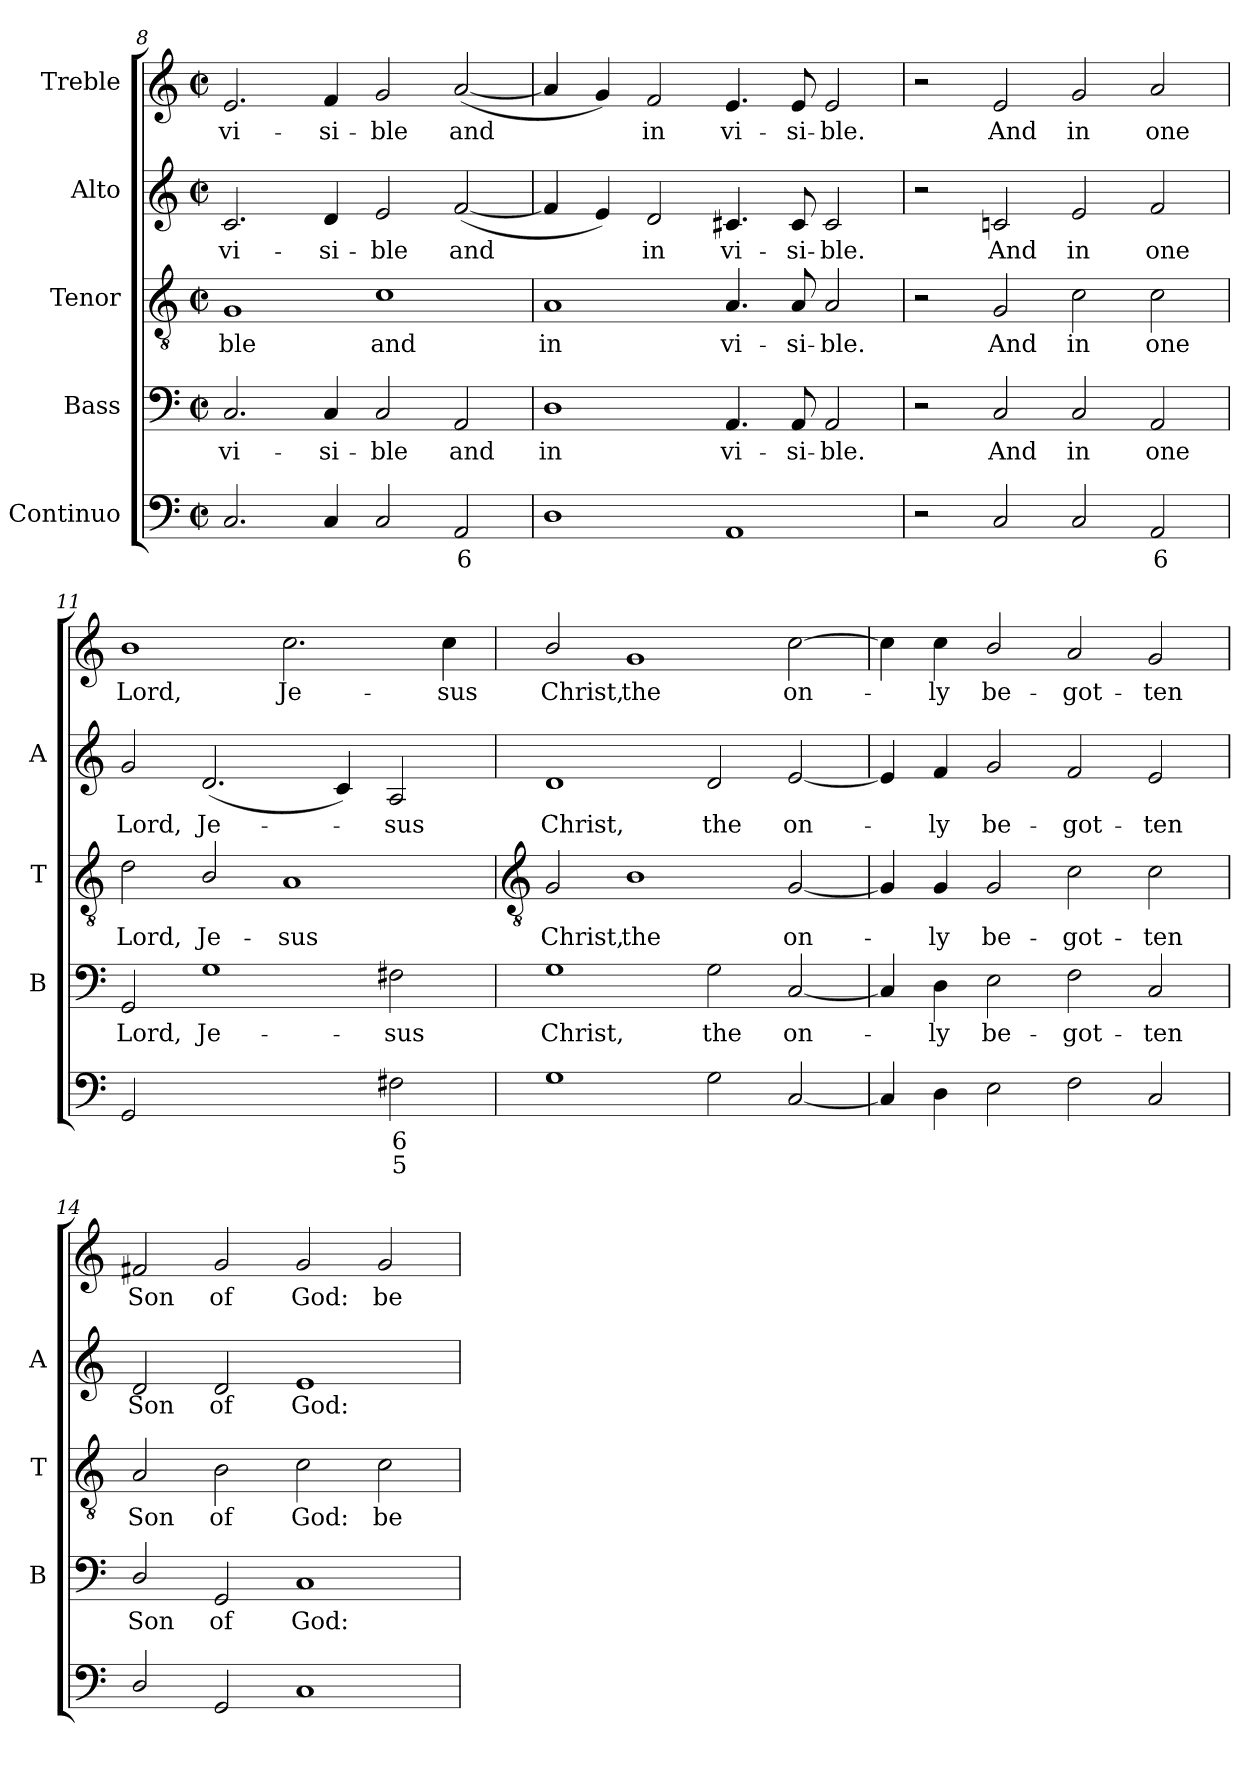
**kern	**text	**text	**text	**kern	**text	**kern	**text	**kern	**text	**kern	**text
*part5	*part5	*part5	*part5	*part4	*part4	*part3	*part3	*part2	*part2	*part1	*part1
*staff5	*staff5	*staff5	*staff5	*staff4	*staff4	*staff3	*staff3	*staff2	*staff2	*staff1	*staff1
*I"Continuo	*	*	*	*I"Bass	*	*I"Tenor	*	*I"Alto	*	*I"Treble	*
*	*	*	*	*I'B	*	*I'T	*	*I'A	*	*	*
*clefF4	*	*	*	*clefF4	*	*clefGv2	*	*clefG2	*	*clefG2	*
*k[]	*	*	*	*k[]	*	*k[]	*	*k[]	*	*k[]	*
*C:	*	*	*	*C:	*	*C:	*	*C:	*	*C:	*
*M4/2	*	*	*	*M4/2	*	*M4/2	*	*M4/2	*	*M4/2	*
*met(c|)	*	*	*	*met(c|)	*	*met(c|)	*	*met(c|)	*	*met(c|)	*
=8	=8	=8	=8	=8	=8	=8	=8	=8	=8	=8	=8
!	!	!	!	!	!LO:LY:b	!	!LO:LY:b	!	!LO:LY:b	!	!LO:LY:b
2.C	.	.	.	2.C	vi-	1G	-ble	2.c	vi-	2.e	vi-
!	!	!	!	!	!LO:LY:b	!	!	!	!LO:LY:b	!	!LO:LY:b
4C	.	.	.	4C	-si-	.	.	4d	-si-	4f	-si-
!	!	!	!	!	!LO:LY:b	!	!LO:LY:b	!	!LO:LY:b	!	!LO:LY:b
2C	.	.	.	2C	-ble	1c	and	2e	-ble	2g	-ble
!	!LO:LY:b	!	!	!	!LO:LY:b	!	!	!	!LO:LY:b	!	!LO:LY:b
2AA	6	.	.	2AA	and	.	.	(<[2f	and	(<[2a	and
=9	=9	=9	=9	=9	=9	=9	=9	=9	=9	=9	=9
!	!	!	!	!	!LO:LY:b	!	!LO:LY:b	!	!	!	!
1D	.	.	.	1D	in	1A	in	4f]	.	4a]	.
.	.	.	.	.	.	.	.	4e)	.	4g)	.
!	!	!	!	!	!	!	!	!	!LO:LY:b	!	!LO:LY:b
.	.	.	.	.	.	.	.	2d	in	2f	in
!	!	!	!	!	!LO:LY:b	!	!LO:LY:b	!	!LO:LY:b	!	!LO:LY:b
1AA	.	.	.	4.AA	vi-	4.A	vi-	4.c#X	vi-	4.e	vi-
!	!	!	!	!	!LO:LY:b	!	!LO:LY:b	!	!LO:LY:b	!	!LO:LY:b
.	.	.	.	8AA	-si-	8A	-si-	8c#	-si-	8e	-si-
!	!	!	!	!	!LO:LY:b	!	!LO:LY:b	!	!LO:LY:b	!	!LO:LY:b
.	.	.	.	2AA	-ble.	2A	-ble.	2c#	-ble.	2e	-ble.
=10	=10	=10	=10	=10	=10	=10	=10	=10	=10	=10	=10
2r	.	.	.	2r	.	2r	.	2r	.	2r	.
!	!	!	!	!	!LO:LY:b	!	!LO:LY:b	!	!LO:LY:b	!	!LO:LY:b
2C	.	.	.	2C	And	2G	And	2cn	And	2e	And
!	!	!	!	!	!LO:LY:b	!	!LO:LY:b	!	!LO:LY:b	!	!LO:LY:b
2C	.	.	.	2C	in	2c	in	2e	in	2g	in
!	!LO:LY:b	!	!	!	!LO:LY:b	!	!LO:LY:b	!	!LO:LY:b	!	!LO:LY:b
2AA	6	.	.	2AA	one	2c	one	2f	one	2a	one
=11	=11	=11	=11	=11	=11	=11	=11	=11	=11	=11	=11
!	!	!	!	!	!LO:LY:b	!	!LO:LY:b	!	!LO:LY:b	!	!LO:LY:b
2GG	.	.	.	2GG	Lord,	2d	Lord,	2g	Lord,	1b	Lord,
!	!LO:LY:b	!LO:LY:b	!	!	!LO:LY:b	!	!LO:LY:b	!	!LO:LY:b	!	!
[2Gyy	5	3	.	1G	Je-	2B/	Je-	(<2.d	Je-	.	.
!	!LO:LY:b	!LO:LY:b	!LO:LY:b	!	!	!	!LO:LY:b	!	!	!	!LO:LY:b
2Gyy]	5	4	2	.	.	1A	-sus	.	.	2.cc	Je-
.	.	.	.	.	.	.	.	4c)	.	.	.
!	!LO:LY:b	!LO:LY:b	!	!	!LO:LY:b	!	!	!	!LO:LY:b	!	!
2F#X	6	5	.	2F#X	-sus	.	.	2A	sus	.	.
!	!	!	!	!	!	!	!	!	!	!	!LO:LY:b
.	.	.	.	.	.	.	.	.	.	4cc	-sus
!!LO:LB:g=z
=12	=12	=12	=12	=12	=12	=12	=12	=12	=12	=12	=12
*	*	*	*	*	*	*clefGv2	*	*	*	*	*
!	!	!	!	!	!LO:LY:b	!	!LO:LY:b	!	!LO:LY:b	!	!LO:LY:b
1G	.	.	.	1G	Christ,	2G	Christ,	1d	Christ,	2b/	Christ,
!	!	!	!	!	!	!	!LO:LY:b	!	!	!	!LO:LY:b
.	.	.	.	.	.	1B	the	.	.	1g	the
!	!	!	!	!	!LO:LY:b	!	!	!	!LO:LY:b	!	!
2G	.	.	.	2G	the	.	.	2d	the	.	.
!	!	!	!	!	!LO:LY:b	!	!LO:LY:b	!	!LO:LY:b	!	!LO:LY:b
[2C	.	.	.	[2C	on-	[2G	on-	[2e	on-	[2cc	on-
=13	=13	=13	=13	=13	=13	=13	=13	=13	=13	=13	=13
4C]	.	.	.	4C]	.	4G]	.	4e]	.	4cc]	.
!	!	!	!	!	!LO:LY:b	!	!LO:LY:b	!	!LO:LY:b	!	!LO:LY:b
4D	.	.	.	4D	ly	4G	ly	4f	ly	4cc	ly
!	!	!	!	!	!LO:LY:b	!	!LO:LY:b	!	!LO:LY:b	!	!LO:LY:b
2E	.	.	.	2E	be-	2G	be-	2g	be-	2b/	be-
!	!	!	!	!	!LO:LY:b	!	!LO:LY:b	!	!LO:LY:b	!	!LO:LY:b
2F	.	.	.	2F	-got-	2c	-got-	2f	-got-	2a	-got-
!	!	!	!	!	!LO:LY:b	!	!LO:LY:b	!	!LO:LY:b	!	!LO:LY:b
2C	.	.	.	2C	-ten	2c	-ten	2e	-ten	2g	-ten
=14	=14	=14	=14	=14	=14	=14	=14	=14	=14	=14	=14
!	!	!	!	!	!LO:LY:b	!	!LO:LY:b	!	!LO:LY:b	!	!LO:LY:b
2D/	.	.	.	2D/	Son	2A	Son	2d	Son	2f#X	Son
!	!	!	!	!	!LO:LY:b	!	!LO:LY:b	!	!LO:LY:b	!	!LO:LY:b
2GG	.	.	.	2GG	of	2B	of	2d	of	2g	of
!	!	!	!	!	!LO:LY:b	!	!LO:LY:b	!	!LO:LY:b	!	!LO:LY:b
1C	.	.	.	1C	God:	2c	God:	1e	God:	2g	God:
!	!	!	!	!	!	!	!LO:LY:b	!	!	!	!LO:LY:b
.	.	.	.	.	.	2c	be-	.	.	2g	be-
=	=	=	=	=	=	=	=	=	=	=	=
*-	*-	*-	*-	*-	*-	*-	*-	*-	*-	*-	*-
